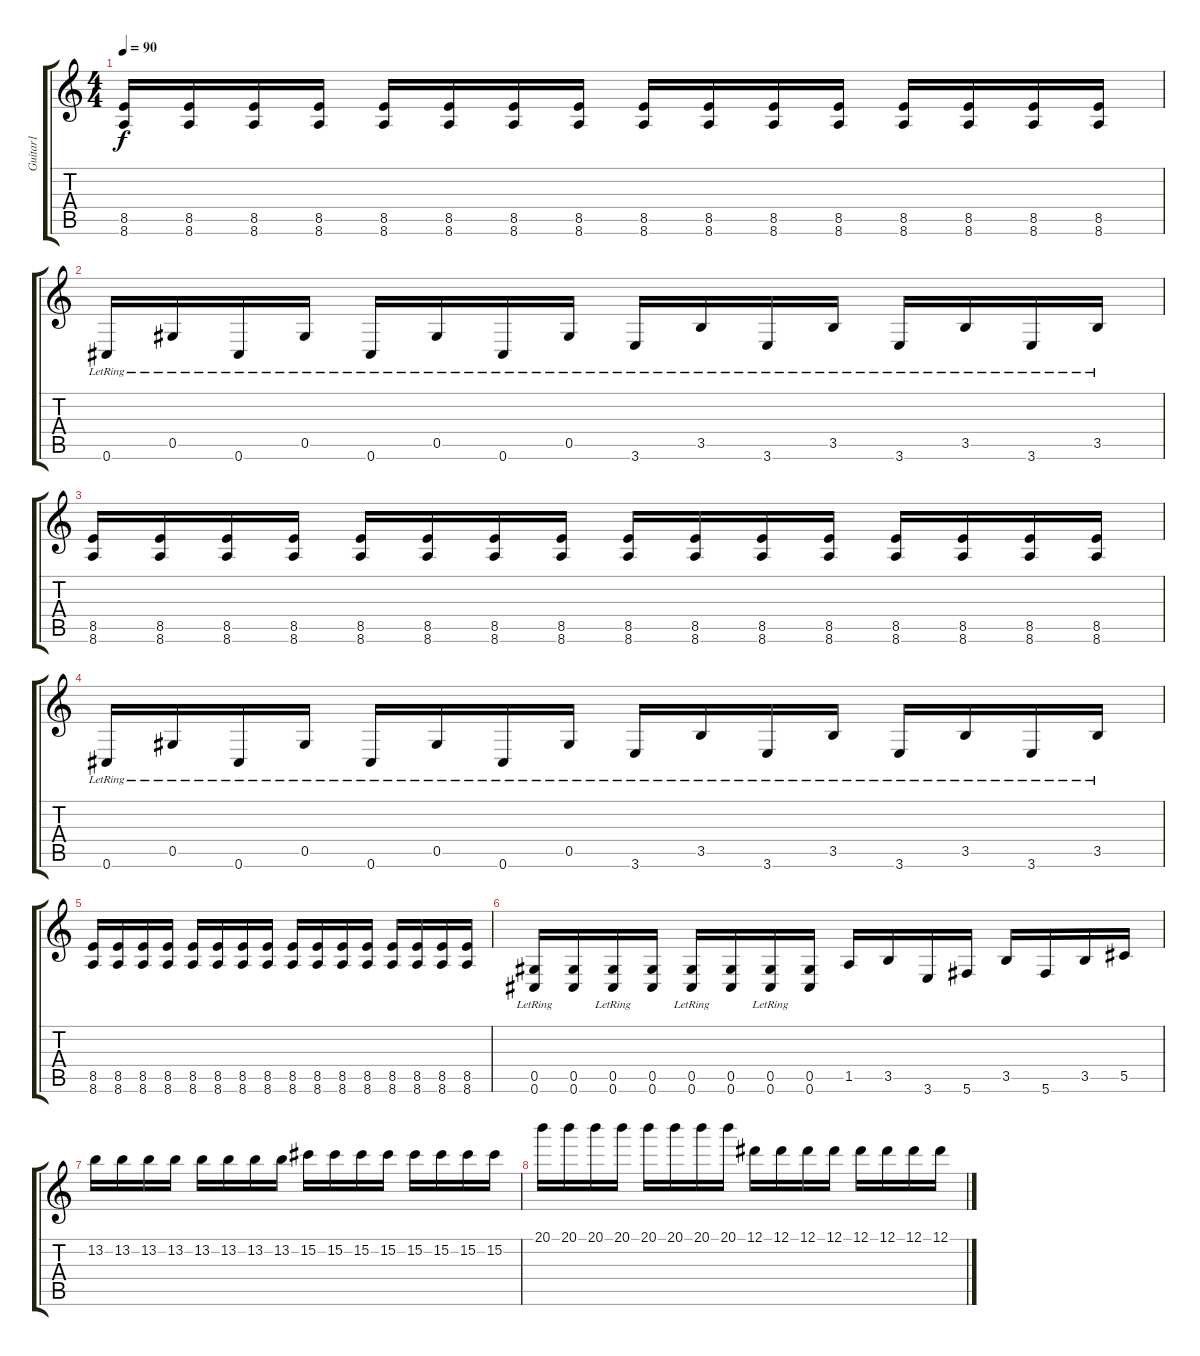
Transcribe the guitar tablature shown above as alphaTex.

\track ("Guitar1" "Guitar1") {instrument distortionguitar}
\staff {score tabs}
\tuning (Eb4 Bb3 Gb3 Db3 Ab2 Db2) {hide}
\ts (4 4)
\tempo 90
\clef g2
\ks c
(8.5 8.6).16{dy f} (8.5 8.6).16 (8.5 8.6).16 (8.5 8.6).16 (8.5 8.6).16 (8.5 8.6).16 (8.5 8.6).16 (8.5 8.6).16 (8.5 8.6).16 (8.5 8.6).16 (8.5 8.6).16 (8.5 8.6).16 (8.5 8.6).16 (8.5 8.6).16 (8.5 8.6).16 (8.5 8.6).16 |
0.6{lr}.16 0.5{lr}.16 0.6{lr}.16 0.5{lr}.16 0.6{lr}.16 0.5{lr}.16 0.6{lr}.16 0.5{lr}.16 3.6{lr}.16 3.5{lr}.16 3.6{lr}.16 3.5{lr}.16 3.6{lr}.16 3.5{lr}.16 3.6{lr}.16 3.5{lr}.16 |
(8.5 8.6).16 (8.5 8.6).16 (8.5 8.6).16 (8.5 8.6).16 (8.5 8.6).16 (8.5 8.6).16 (8.5 8.6).16 (8.5 8.6).16 (8.5 8.6).16 (8.5 8.6).16 (8.5 8.6).16 (8.5 8.6).16 (8.5 8.6).16 (8.5 8.6).16 (8.5 8.6).16 (8.5 8.6).16 |
0.6{lr}.16 0.5{lr}.16 0.6{lr}.16 0.5{lr}.16 0.6{lr}.16 0.5{lr}.16 0.6{lr}.16 0.5{lr}.16 3.6{lr}.16 3.5{lr}.16 3.6{lr}.16 3.5{lr}.16 3.6{lr}.16 3.5{lr}.16 3.6{lr}.16 3.5{lr}.16 |
(8.5 8.6).16 (8.5 8.6).16 (8.5 8.6).16 (8.5 8.6).16 (8.5 8.6).16 (8.5 8.6).16 (8.5 8.6).16 (8.5 8.6).16 (8.5 8.6).16 (8.5 8.6).16 (8.5 8.6).16 (8.5 8.6).16 (8.5 8.6).16 (8.5 8.6).16 (8.5 8.6).16 (8.5 8.6).16 |
(0.5 0.6{lr}).16 (0.5 0.6).16 (0.5 0.6{lr}).16 (0.5 0.6).16 (0.5 0.6{lr}).16 (0.5 0.6).16 (0.5 0.6{lr}).16 (0.5 0.6).16 1.5.16 3.5.16 3.6.16 5.6.16 3.5.16 5.6.16 3.5.16 5.5.16 |
13.2.16 13.2.16 13.2.16 13.2.16 13.2.16 13.2.16 13.2.16 13.2.16 15.2.16 15.2.16 15.2.16 15.2.16 15.2.16 15.2.16 15.2.16 15.2.16 |
20.1.16 20.1.16 20.1.16 20.1.16 20.1.16 20.1.16 20.1.16 20.1.16 12.1.16 12.1.16 12.1.16 12.1.16 12.1.16 12.1.16 12.1.16 12.1.16
